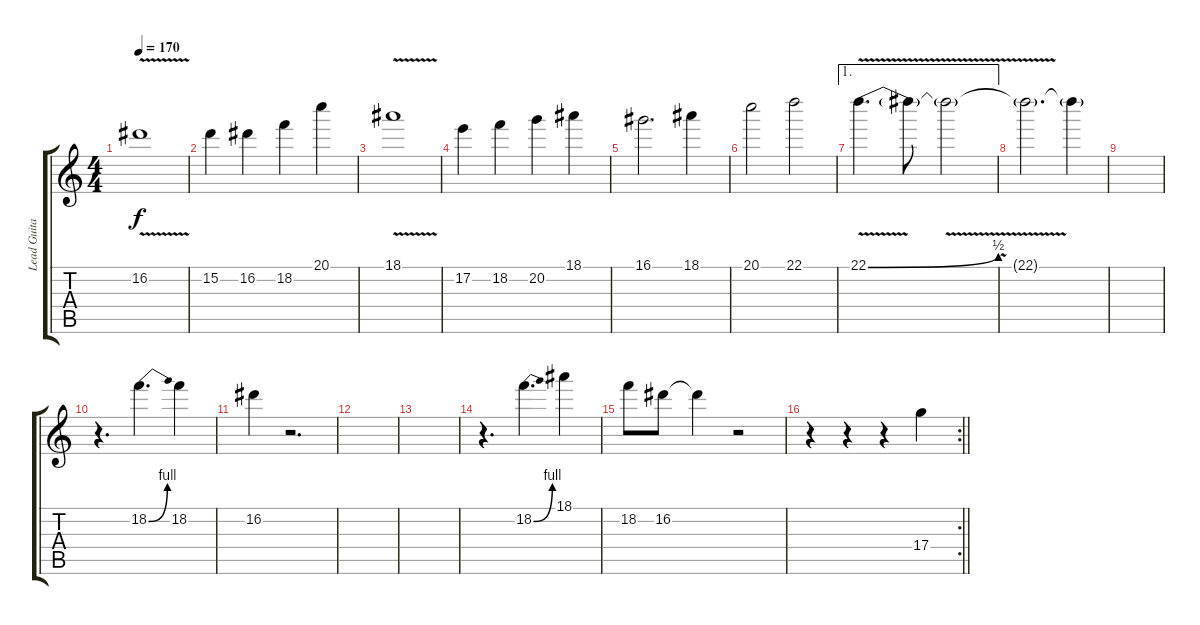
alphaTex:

\track ("Lead Guitar" "Lead Guita") {instrument overdrivenguitar}
\staff {score tabs}
\tuning (E4 B3 G3 D3 A2 E2) {hide}
\ts (4 4)
\tempo 170
\clef g2
\ks c
16.2{v}.1{dy f} |
15.2.4 16.2.4 18.2.4 20.1.4 |
18.1{v}.1 |
17.2.4 18.2.4 20.2.4 18.1.4 |
16.1.2{d} 18.1.4 |
20.1.2 22.1.2 |
\ae 1
22.1{be (bend 0 0 60 2) v}.4{d} 22.1{t}.8 22.1{v t}.2 |
22.1{t}.2{d} 22.1{t}.4 |
|
r.4{d} 18.2{be (bend 0 0 60 4)}.4{d} 18.2.4 |
16.2.4 r.2{d} |
|
|
r.4{d} 18.2{be (bend 0 0 60 4)}.4{d} 18.1.4 |
18.2.8 16.2.8 16.2{t}.4 r.2 |
\rc 2
\barLineRight lightlight
r.4 r.4 r.4 17.4.4
